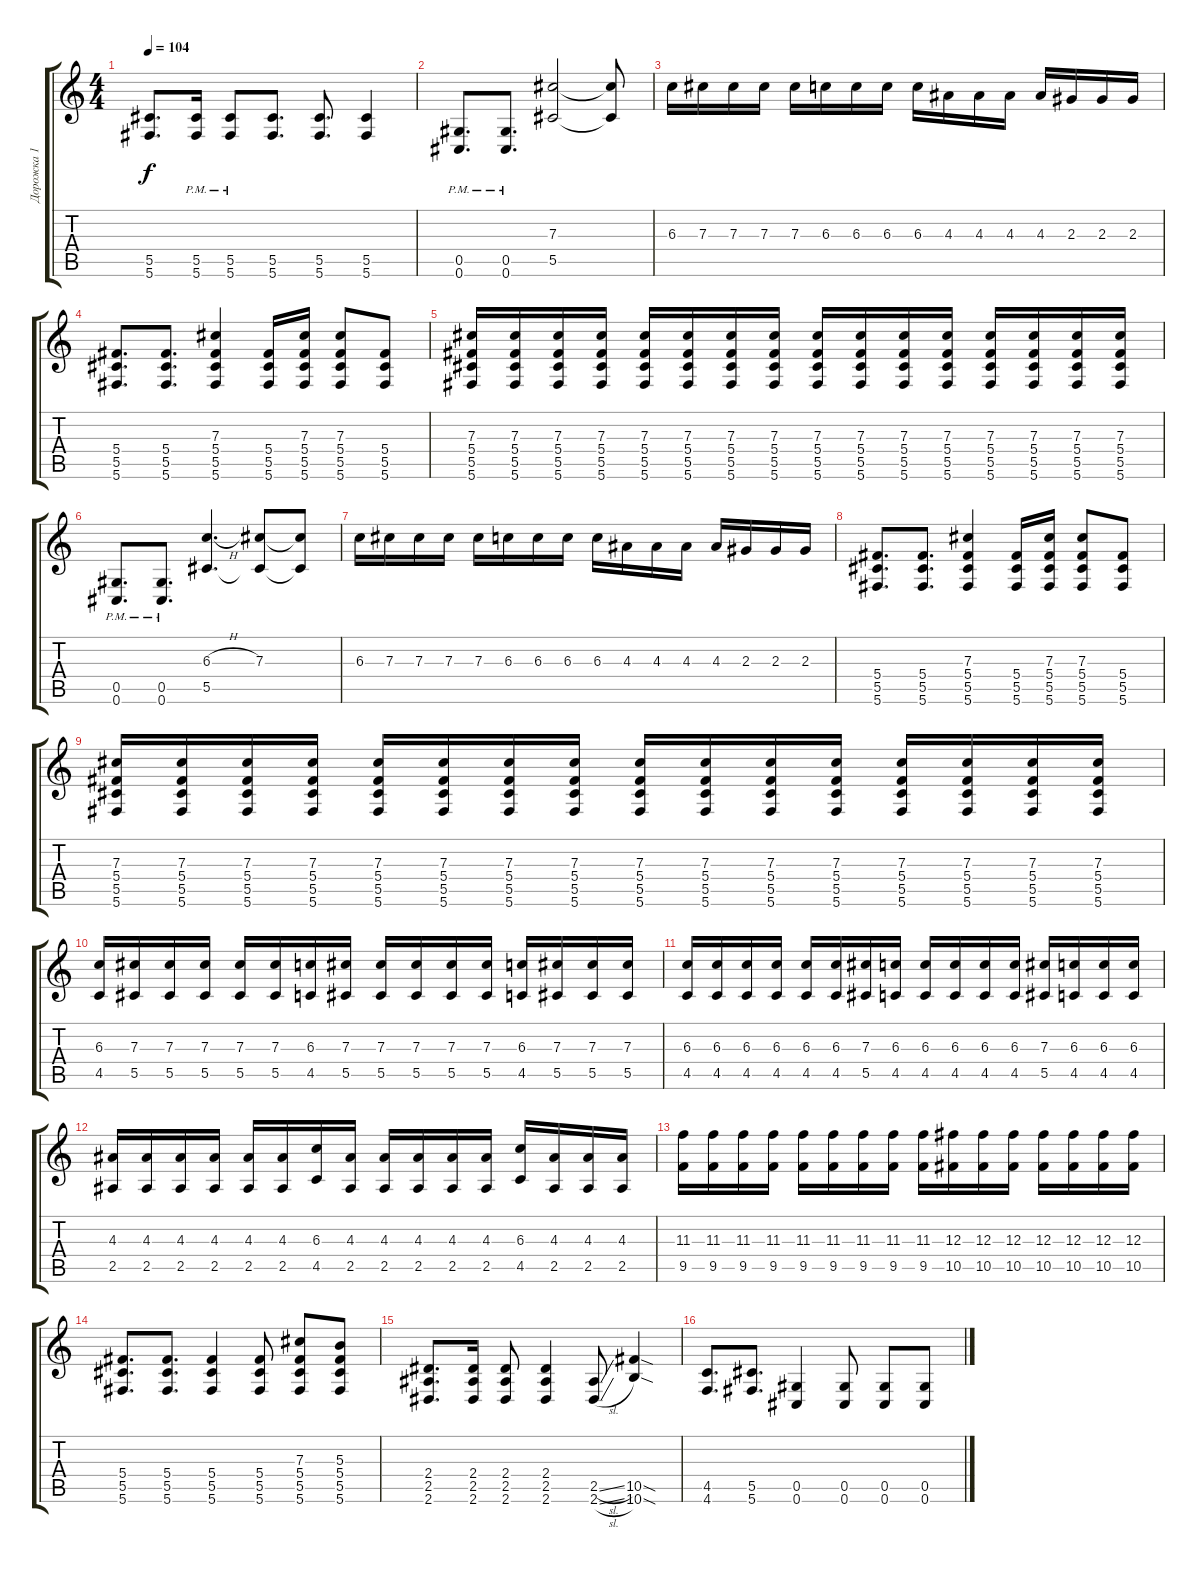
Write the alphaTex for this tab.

\track ("Дорожка 1" "Дорожка 1") {instrument distortionguitar}
\staff {score tabs}
\tuning (Eb4 Bb3 Gb3 Db3 Ab2 Db2) {hide}
\ts (4 4)
\tempo 104
\clef g2
\ks c
(5.5 5.6).8{d dy f} (5.5{pm} 5.6{pm}).16 (5.5{pm} 5.6{pm}).8 (5.5 5.6).8{d} (5.5 5.6).8{d} (5.5 5.6).4 |
(0.5{pm} 0.6{pm}).8{d} (0.5{pm} 0.6{pm}).8{d} (7.3 5.5).2 (7.3{t} 5.5{t}).8 |
6.3.16 7.3.16 7.3.16 7.3.16 7.3.16 6.3.16 6.3.16 6.3.16 6.3.16 4.3.16 4.3.16 4.3.16 4.3.16 2.3.16 2.3.16 2.3.16 |
(5.4 5.5 5.6).8{d} (5.4 5.5 5.6).8{d} (7.3 5.4 5.5 5.6).4 (5.4 5.5 5.6).16 (7.3 5.4 5.5 5.6).16 (7.3 5.4 5.5 5.6).8 (5.4 5.5 5.6).8 |
(7.3 5.4 5.5 5.6).16 (7.3 5.4 5.5 5.6).16 (7.3 5.4 5.5 5.6).16 (7.3 5.4 5.5 5.6).16 (7.3 5.4 5.5 5.6).16 (7.3 5.4 5.5 5.6).16 (7.3 5.4 5.5 5.6).16 (7.3 5.4 5.5 5.6).16 (7.3 5.4 5.5 5.6).16 (7.3 5.4 5.5 5.6).16 (7.3 5.4 5.5 5.6).16 (7.3 5.4 5.5 5.6).16 (7.3 5.4 5.5 5.6).16 (7.3 5.4 5.5 5.6).16 (7.3 5.4 5.5 5.6).16 (7.3 5.4 5.5 5.6).16 |
(0.5{pm} 0.6{pm}).8{d} (0.5{pm} 0.6{pm}).8{d} (6.3{h} 5.5).4{d} (7.3 5.5{t}).8 (7.3{t} 5.5{t}).8 |
6.3.16 7.3.16 7.3.16 7.3.16 7.3.16 6.3.16 6.3.16 6.3.16 6.3.16 4.3.16 4.3.16 4.3.16 4.3.16 2.3.16 2.3.16 2.3.16 |
(5.4 5.5 5.6).8{d} (5.4 5.5 5.6).8{d} (7.3 5.4 5.5 5.6).4 (5.4 5.5 5.6).16 (7.3 5.4 5.5 5.6).16 (7.3 5.4 5.5 5.6).8 (5.4 5.5 5.6).8 |
(7.3 5.4 5.5 5.6).16 (7.3 5.4 5.5 5.6).16 (7.3 5.4 5.5 5.6).16 (7.3 5.4 5.5 5.6).16 (7.3 5.4 5.5 5.6).16 (7.3 5.4 5.5 5.6).16 (7.3 5.4 5.5 5.6).16 (7.3 5.4 5.5 5.6).16 (7.3 5.4 5.5 5.6).16 (7.3 5.4 5.5 5.6).16 (7.3 5.4 5.5 5.6).16 (7.3 5.4 5.5 5.6).16 (7.3 5.4 5.5 5.6).16 (7.3 5.4 5.5 5.6).16 (7.3 5.4 5.5 5.6).16 (7.3 5.4 5.5 5.6).16 |
(6.3 4.5).16 (7.3 5.5).16 (7.3 5.5).16 (7.3 5.5).16 (7.3 5.5).16 (7.3 5.5).16 (6.3 4.5).16 (7.3 5.5).16 (7.3 5.5).16 (7.3 5.5).16 (7.3 5.5).16 (7.3 5.5).16 (6.3 4.5).16 (7.3 5.5).16 (7.3 5.5).16 (7.3 5.5).16 |
(6.3 4.5).16 (6.3 4.5).16 (6.3 4.5).16 (6.3 4.5).16 (6.3 4.5).16 (6.3 4.5).16 (7.3 5.5).16 (6.3 4.5).16 (6.3 4.5).16 (6.3 4.5).16 (6.3 4.5).16 (6.3 4.5).16 (7.3 5.5).16 (6.3 4.5).16 (6.3 4.5).16 (6.3 4.5).16 |
(4.3 2.5).16 (4.3 2.5).16 (4.3 2.5).16 (4.3 2.5).16 (4.3 2.5).16 (4.3 2.5).16 (6.3 4.5).16 (4.3 2.5).16 (4.3 2.5).16 (4.3 2.5).16 (4.3 2.5).16 (4.3 2.5).16 (6.3 4.5).16 (4.3 2.5).16 (4.3 2.5).16 (4.3 2.5).16 |
(11.3 9.5).16 (11.3 9.5).16 (11.3 9.5).16 (11.3 9.5).16 (11.3 9.5).16 (11.3 9.5).16 (11.3 9.5).16 (11.3 9.5).16 (11.3 9.5).16 (12.3 10.5).16 (12.3 10.5).16 (12.3 10.5).16 (12.3 10.5).16 (12.3 10.5).16 (12.3 10.5).16 (12.3 10.5).16 |
(5.4 5.5 5.6).8{d} (5.4 5.5 5.6).8{d} (5.4 5.5 5.6).4 (5.4 5.5 5.6).8 (7.3 5.4 5.5 5.6).8 (5.3 5.4 5.5 5.6).8 |
(2.4 2.5 2.6).8{d} (2.4 2.5 2.6).16 (2.4 2.5 2.6).8 (2.4 2.5 2.6).4 (2.5{sl} 2.6{sl}).8 (10.5{sod} 10.6{sod}).4 |
(4.5 4.6).8{d} (5.5 5.6).8{d} (0.5 0.6).4 (0.5 0.6).8 (0.5 0.6).8 (0.5 0.6).8
